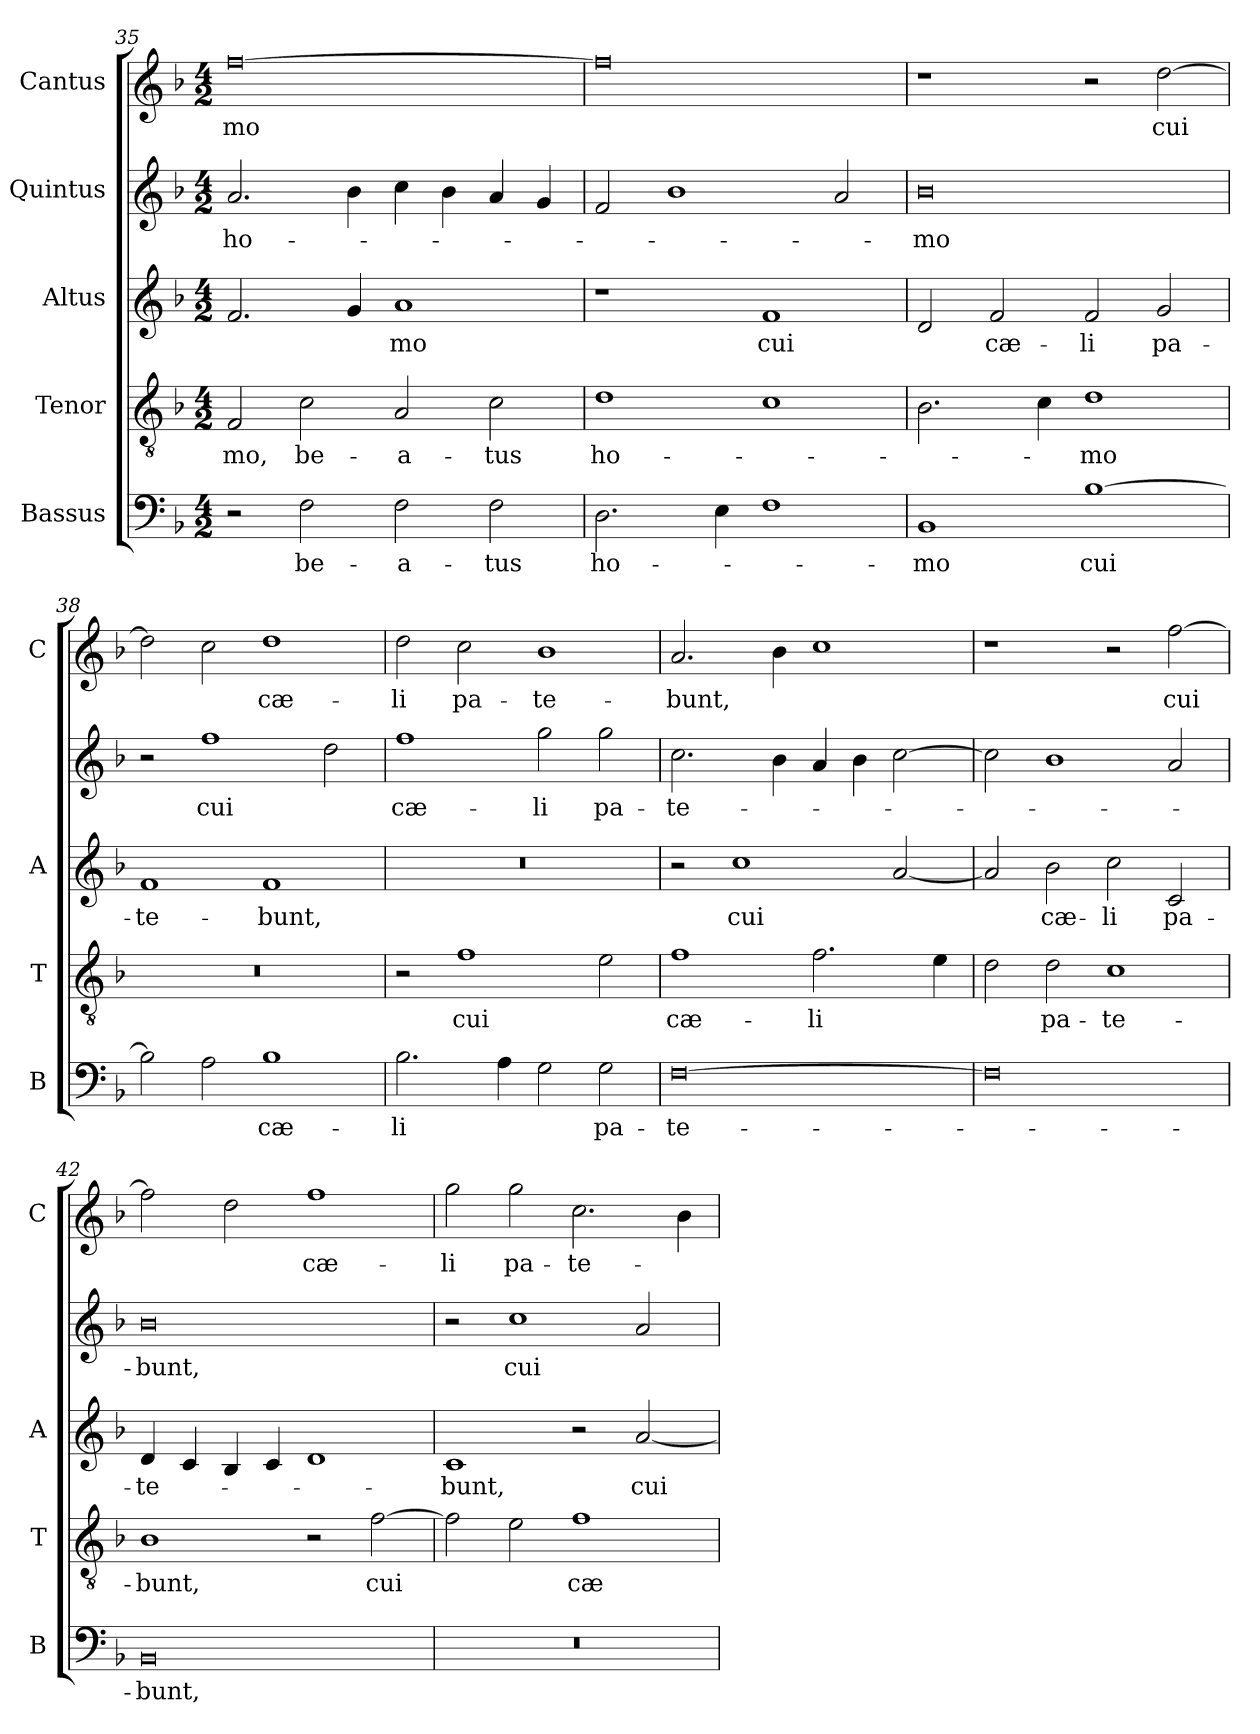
**kern	**text	**kern	**text	**kern	**text	**kern	**text	**kern	**text
*part5	*part5	*part4	*part4	*part3	*part3	*part2	*part2	*part1	*part1
*staff5	*staff5	*staff4	*staff4	*staff3	*staff3	*staff2	*staff2	*staff1	*staff1
*I"Bassus	*	*I"Tenor	*	*I"Altus	*	*I"Quintus	*	*I"Cantus	*
*I'B	*	*I'T	*	*I'A	*	*	*	*I'C	*
!!LO:LB:g=z
*clefF4	*	*clefGv2	*	*clefG2	*	*clefG2	*	*clefG2	*
*k[b-]	*	*k[b-]	*	*k[b-]	*	*k[b-]	*	*k[b-]	*
*F:	*	*F:	*	*F:	*	*F:	*	*F:	*
*M4/2	*	*M4/2	*	*M4/2	*	*M4/2	*	*M4/2	*
=35	=35	=35	=35	=35	=35	=35	=35	=35	=35
!	!	!	!LO:LY:b	!	!	!	!LO:LY:b	!	!LO:LY:b
2r	.	2F/	-mo,	2.f/	.	2.a/	ho-	[0ff	-mo
!	!LO:LY:b	!	!LO:LY:b	!	!	!	!	!	!
2F\	be-	2c\	be-	.	.	.	.	.	.
.	.	.	.	4g/	.	4b-\	.	.	.
!	!LO:LY:b	!	!LO:LY:b	!	!LO:LY:b	!	!	!	!
2F\	-a-	2A/	-a-	1a	-mo	4cc\	.	.	.
.	.	.	.	.	.	4b-\	.	.	.
!	!LO:LY:b	!	!LO:LY:b	!	!	!	!	!	!
2F\	-tus	2c\	-tus	.	.	4a/	.	.	.
.	.	.	.	.	.	4g/	.	.	.
=36	=36	=36	=36	=36	=36	=36	=36	=36	=36
!	!LO:LY:b	!	!LO:LY:b	!	!	!	!	!	!
2.D\	ho-	1d	ho-	1r	.	2f/	.	0ff]	.
.	.	.	.	.	.	1b-	.	.	.
4E\	.	.	.	.	.	.	.	.	.
!	!	!	!	!	!LO:LY:b	!	!	!	!
1F	.	1c	.	1f	cui	.	.	.	.
.	.	.	.	.	.	2a/	.	.	.
=37	=37	=37	=37	=37	=37	=37	=37	=37	=37
!	!LO:LY:b	!	!	!	!	!	!LO:LY:b	!	!
1BB-	-mo	2.B-\	.	2d/	.	0b-	-mo	1r	.
!	!	!	!	!	!LO:LY:b	!	!	!	!
.	.	.	.	2f/	cæ-	.	.	.	.
.	.	4c\	.	.	.	.	.	.	.
!	!LO:LY:b	!	!LO:LY:b	!	!LO:LY:b	!	!	!	!
[1B-	cui	1d	-mo	2f/	-li	.	.	2r	.
!	!	!	!	!	!LO:LY:b	!	!	!	!LO:LY:b
.	.	.	.	2g/	pa-	.	.	[2dd\	cui
=38	=38	=38	=38	=38	=38	=38	=38	=38	=38
!	!	!	!	!	!LO:LY:b	!	!	!	!
2B-\]	.	0r	.	1f	-te-	2r	.	2dd\]	.
!	!	!	!	!	!	!	!LO:LY:b	!	!
2A\	.	.	.	.	.	1ff	cui	2cc\	.
!	!LO:LY:b	!	!	!	!LO:LY:b	!	!	!	!LO:LY:b
1B-	cæ-	.	.	1f	-bunt,	.	.	1dd	cæ-
.	.	.	.	.	.	2dd\	.	.	.
=39	=39	=39	=39	=39	=39	=39	=39	=39	=39
!	!LO:LY:b	!	!	!	!	!	!LO:LY:b	!	!LO:LY:b
2.B-\	-li	2r	.	0r	.	1ff	cæ-	2dd\	-li
!	!	!	!LO:LY:b	!	!	!	!	!	!LO:LY:b
.	.	1f	cui	.	.	.	.	2cc\	pa-
4A\	.	.	.	.	.	.	.	.	.
!	!	!	!	!	!	!	!LO:LY:b	!	!LO:LY:b
2G\	.	.	.	.	.	2gg\	-li	1b-	-te-
!	!LO:LY:b	!	!	!	!	!	!LO:LY:b	!	!
2G\	pa-	2e\	.	.	.	2gg\	pa-	.	.
!!LO:PB:g=z
=40	=40	=40	=40	=40	=40	=40	=40	=40	=40
!	!LO:LY:b	!	!LO:LY:b	!	!	!	!LO:LY:b	!	!LO:LY:b
[0F	-te-	1f	cæ-	2r	.	2.cc\	-te-	2.a/	-bunt,
!	!	!	!	!	!LO:LY:b	!	!	!	!
.	.	.	.	1cc	cui	.	.	.	.
.	.	.	.	.	.	4b-\	.	4b-\	.
!	!	!	!LO:LY:b	!	!	!	!	!	!
.	.	2.f\	-li	.	.	4a/	.	1cc	.
.	.	.	.	.	.	4b-\	.	.	.
.	.	.	.	[2a/	.	[2cc\	.	.	.
.	.	4e\	.	.	.	.	.	.	.
=41	=41	=41	=41	=41	=41	=41	=41	=41	=41
0F]	.	2d\	.	2a/]	.	2cc\]	.	1r	.
!	!	!	!LO:LY:b	!	!LO:LY:b	!	!	!	!
.	.	2d\	pa-	2b-\	cæ-	1b-	.	.	.
!	!	!	!LO:LY:b	!	!LO:LY:b	!	!	!	!
.	.	1c	-te-	2cc\	-li	.	.	2r	.
!	!	!	!	!	!LO:LY:b	!	!	!	!LO:LY:b
.	.	.	.	2c/	pa-	2a/	.	[2ff\	cui
=42	=42	=42	=42	=42	=42	=42	=42	=42	=42
!	!LO:LY:b	!	!LO:LY:b	!	!LO:LY:b	!	!LO:LY:b	!	!
0BB-	-bunt,	1B-	-bunt,	4d/	-te-	0b-	-bunt,	2ff\]	.
.	.	.	.	4c/	.	.	.	.	.
.	.	.	.	4B-/	.	.	.	2dd\	.
.	.	.	.	4c/	.	.	.	.	.
!	!	!	!	!	!	!	!	!	!LO:LY:b
.	.	2r	.	1d	.	.	.	1ff	cæ-
!	!	!	!LO:LY:b	!	!	!	!	!	!
.	.	[2f\	cui	.	.	.	.	.	.
=43	=43	=43	=43	=43	=43	=43	=43	=43	=43
!	!	!	!	!	!LO:LY:b	!	!	!	!LO:LY:b
0r	.	2f\]	.	1c	-bunt,	2r	.	2gg\	-li
!	!	!	!	!	!	!	!LO:LY:b	!	!LO:LY:b
.	.	2e\	.	.	.	1cc	cui	2gg\	pa-
!	!	!	!LO:LY:b	!	!	!	!	!	!LO:LY:b
.	.	1f	cæ-	2r	.	.	.	2.cc\	-te-
!	!	!	!	!	!LO:LY:b	!	!	!	!
.	.	.	.	[2a/	cui	2a/	.	.	.
.	.	.	.	.	.	.	.	4b-\	.
=	=	=	=	=	=	=	=	=	=
*-	*-	*-	*-	*-	*-	*-	*-	*-	*-
